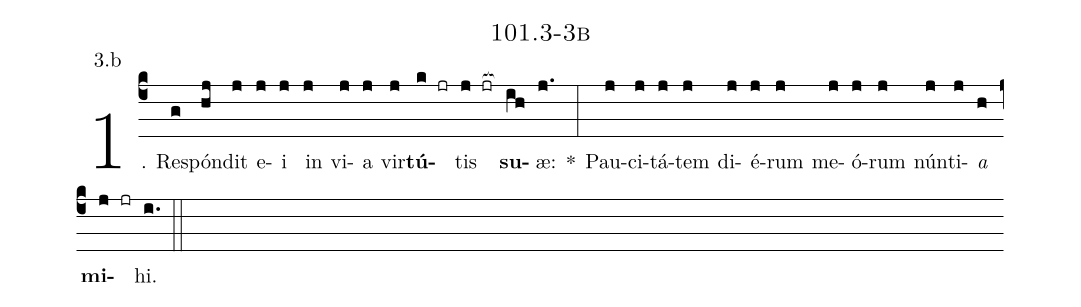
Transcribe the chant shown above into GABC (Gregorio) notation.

name: 101.3-3b;
annotation: 3.b;
%%
(c4)1. Re(g)spón(hj)dit(j) e(j)i(j) in(j) vi(j)a(j) vir(j)<b>tú</b>(k jr)tis(j jr[ocb:1{]) <b>su</b>(ih[ocb:0}])æ:(j.) *(:) Pau(j)ci(j)tá(j)tem(j) di(j)é(j)rum(j) me(j)ó(j)rum(j) nún(j)ti(j)<i>a</i>(h) <b>mi</b>(j jr)hi.(i.) (::)


%E(j) u(j) o(j) u(h) a(j) e.(i.) (::)
